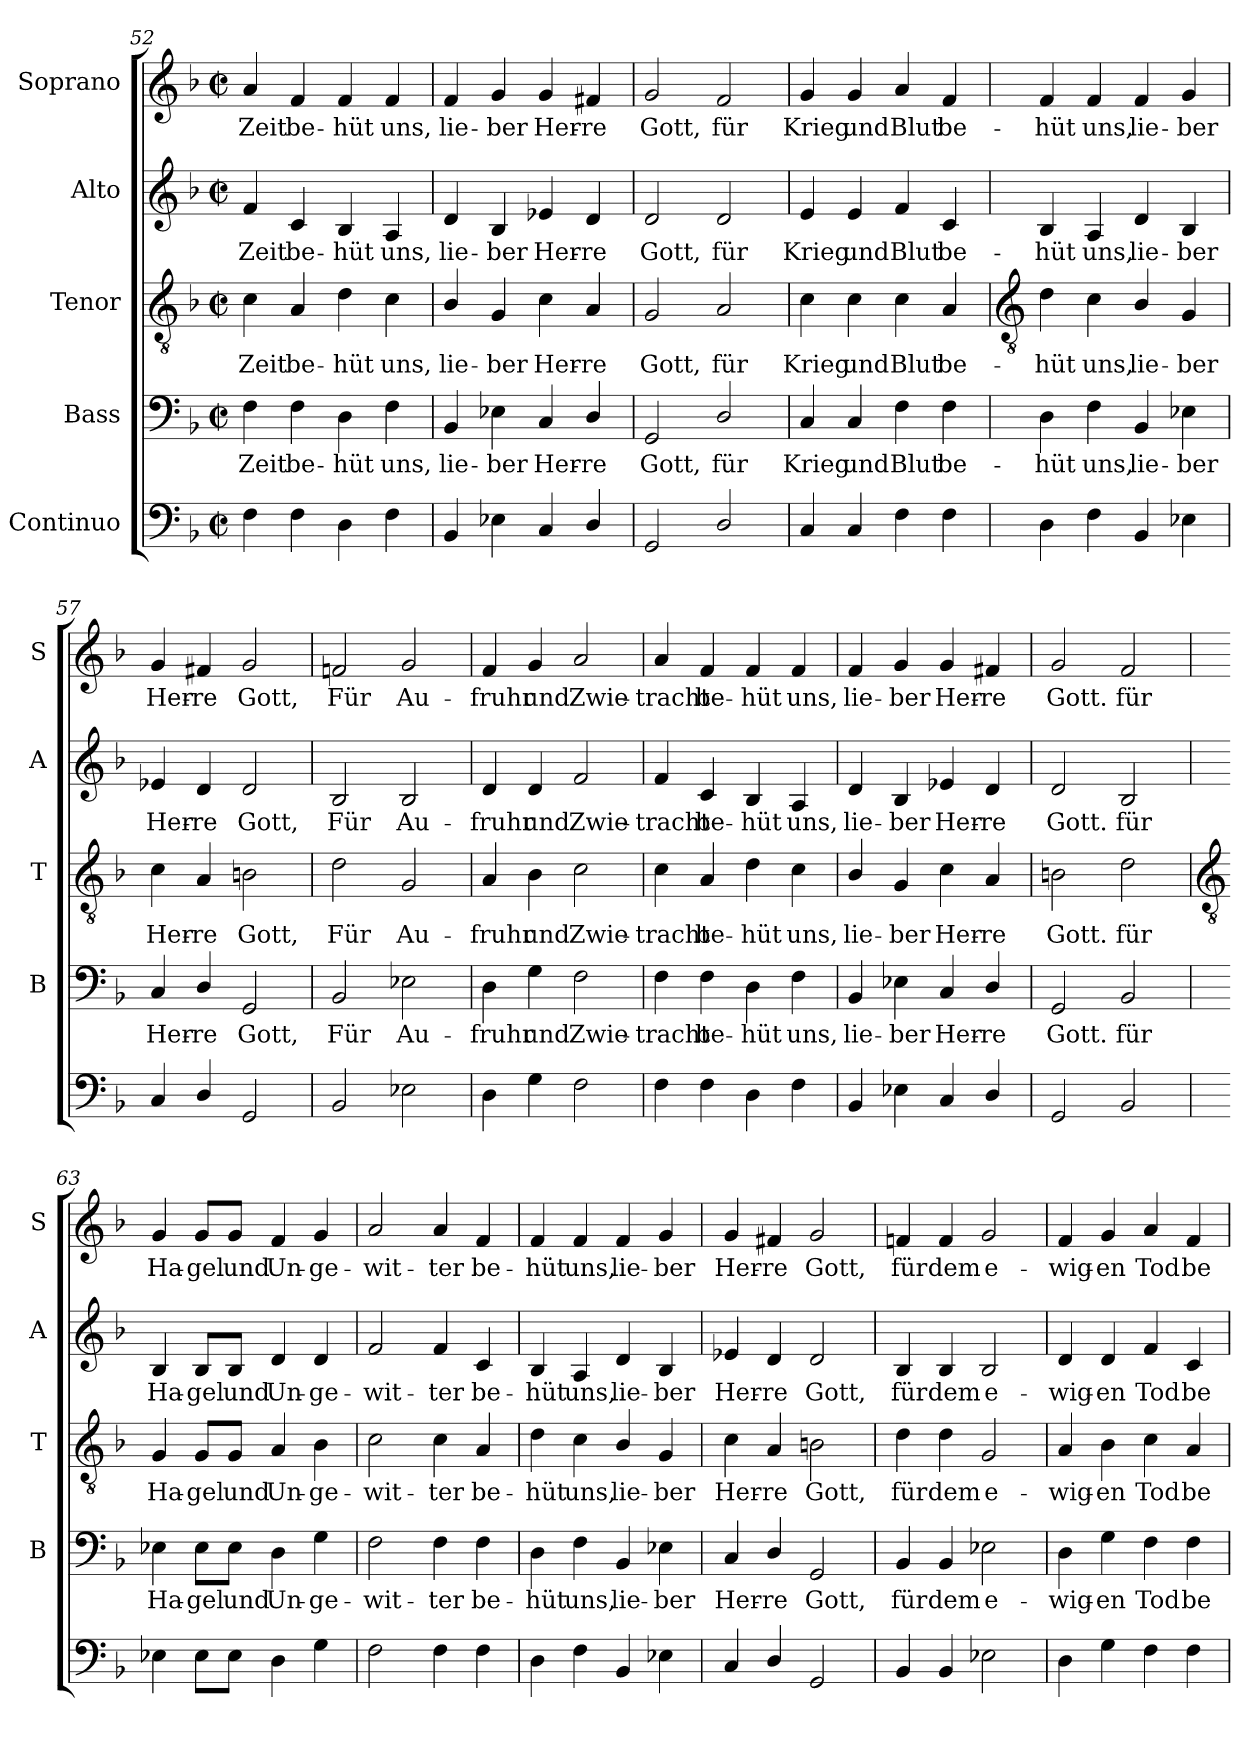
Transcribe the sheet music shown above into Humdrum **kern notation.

**kern	**kern	**text	**kern	**text	**kern	**text	**kern	**text
*part5	*part4	*part4	*part3	*part3	*part2	*part2	*part1	*part1
*staff5	*staff4	*staff4	*staff3	*staff3	*staff2	*staff2	*staff1	*staff1
*I"Continuo	*I"Bass	*	*I"Tenor	*	*I"Alto	*	*I"Soprano	*
*	*I'B	*	*I'T	*	*I'A	*	*I'S	*
*clefF4	*clefF4	*	*clefGv2	*	*clefG2	*	*clefG2	*
*k[b-]	*k[b-]	*	*k[b-]	*	*k[b-]	*	*k[b-]	*
*F:	*F:	*	*F:	*	*F:	*	*F:	*
*M2/2	*M2/2	*	*M2/2	*	*M2/2	*	*M2/2	*
*met(c|)	*met(c|)	*	*met(c|)	*	*met(c|)	*	*met(c|)	*
=52	=52	=52	=52	=52	=52	=52	=52	=52
!	!	!LO:LY:b	!	!LO:LY:b	!	!LO:LY:b	!	!LO:LY:b
4F	4F	Zeit	4c	Zeit	4f	Zeit	4a	Zeit
!	!	!LO:LY:b	!	!LO:LY:b	!	!LO:LY:b	!	!LO:LY:b
4F	4F	be-	4A	be-	4c	be-	4f	be-
!	!	!LO:LY:b	!	!LO:LY:b	!	!LO:LY:b	!	!LO:LY:b
4D	4D	-hüt	4d	-hüt	4B-	-hüt	4f	-hüt
!	!	!LO:LY:b	!	!LO:LY:b	!	!LO:LY:b	!	!LO:LY:b
4F	4F	uns,	4c	uns,	4A	uns,	4f	uns,
=53	=53	=53	=53	=53	=53	=53	=53	=53
!	!	!LO:LY:b	!	!LO:LY:b	!	!LO:LY:b	!	!LO:LY:b
4BB-	4BB-	lie-	4B-/	lie-	4d	lie-	4f	lie-
!	!	!LO:LY:b	!	!LO:LY:b	!	!LO:LY:b	!	!LO:LY:b
4E-X	4E-X	-ber	4G	-ber	4B-	-ber	4g	-ber
!	!	!LO:LY:b	!	!LO:LY:b	!	!LO:LY:b	!	!LO:LY:b
4C	4C	Her-	4c	Her-	4e-X	Her-	4g	Her-
!	!	!LO:LY:b	!	!LO:LY:b	!	!LO:LY:b	!	!LO:LY:b
4D/	4D/	-re	4A	-re	4d	-re	4f#X	-re
=54	=54	=54	=54	=54	=54	=54	=54	=54
!	!	!LO:LY:b	!	!LO:LY:b	!	!LO:LY:b	!	!LO:LY:b
2GG	2GG	Gott,	2G	Gott,	2d	Gott,	2g	Gott,
!	!	!LO:LY:b	!	!LO:LY:b	!	!LO:LY:b	!	!LO:LY:b
2D/	2D/	für	2A	für	2d	für	2f	für
=55	=55	=55	=55	=55	=55	=55	=55	=55
!	!	!LO:LY:b	!	!LO:LY:b	!	!LO:LY:b	!	!LO:LY:b
4C	4C	Krieg	4c	Krieg	4e	Krieg	4g	Krieg
!	!	!LO:LY:b	!	!LO:LY:b	!	!LO:LY:b	!	!LO:LY:b
4C	4C	und	4c	und	4e	und	4g	und
!	!	!LO:LY:b	!	!LO:LY:b	!	!LO:LY:b	!	!LO:LY:b
4F	4F	Blut	4c	Blut	4f	Blut	4a	Blut
!	!	!LO:LY:b	!	!LO:LY:b	!	!LO:LY:b	!	!LO:LY:b
4F	4F	be-	4A	be-	4c	be-	4f	be-
!!LO:LB:g=z
=56	=56	=56	=56	=56	=56	=56	=56	=56
*	*	*	*clefGv2	*	*	*	*	*
!	!	!LO:LY:b	!	!LO:LY:b	!	!LO:LY:b	!	!LO:LY:b
4D	4D	-hüt	4d	-hüt	4B-	-hüt	4f	-hüt
!	!	!LO:LY:b	!	!LO:LY:b	!	!LO:LY:b	!	!LO:LY:b
4F	4F	uns,	4c	uns,	4A	uns,	4f	uns,
!	!	!LO:LY:b	!	!LO:LY:b	!	!LO:LY:b	!	!LO:LY:b
4BB-	4BB-	lie-	4B-/	lie-	4d	lie-	4f	lie-
!	!	!LO:LY:b	!	!LO:LY:b	!	!LO:LY:b	!	!LO:LY:b
4E-X	4E-X	-ber	4G	-ber	4B-	-ber	4g	-ber
=57	=57	=57	=57	=57	=57	=57	=57	=57
!	!	!LO:LY:b	!	!LO:LY:b	!	!LO:LY:b	!	!LO:LY:b
4C	4C	Her-	4c	Her-	4e-X	Her-	4g	Her-
!	!	!LO:LY:b	!	!LO:LY:b	!	!LO:LY:b	!	!LO:LY:b
4D/	4D/	-re	4A	-re	4d	-re	4f#X	-re
!	!	!LO:LY:b	!	!LO:LY:b	!	!LO:LY:b	!	!LO:LY:b
2GG	2GG	Gott,	2Bn	Gott,	2d	Gott,	2g	Gott,
=58	=58	=58	=58	=58	=58	=58	=58	=58
!	!	!LO:LY:b	!	!LO:LY:b	!	!LO:LY:b	!	!LO:LY:b
2BB-	2BB-	Für	2d	Für	2B-	Für	2fn	Für
!	!	!LO:LY:b	!	!LO:LY:b	!	!LO:LY:b	!	!LO:LY:b
2E-X	2E-X	Au-	2G	Au-	2B-	Au-	2g	Au-
=59	=59	=59	=59	=59	=59	=59	=59	=59
!	!	!LO:LY:b	!	!LO:LY:b	!	!LO:LY:b	!	!LO:LY:b
4D	4D	-fruhr	4A	-fruhr	4d	-fruhr	4f	-fruhr
!	!	!LO:LY:b	!	!LO:LY:b	!	!LO:LY:b	!	!LO:LY:b
4G	4G	und	4B-	und	4d	und	4g	und
!	!	!LO:LY:b	!	!LO:LY:b	!	!LO:LY:b	!	!LO:LY:b
2F	2F	Zwie-	2c	Zwie-	2f	Zwie-	2a	Zwie-
=60	=60	=60	=60	=60	=60	=60	=60	=60
!	!	!LO:LY:b	!	!LO:LY:b	!	!LO:LY:b	!	!LO:LY:b
4F	4F	-tracht	4c	-tracht	4f	-tracht	4a	-tracht
!	!	!LO:LY:b	!	!LO:LY:b	!	!LO:LY:b	!	!LO:LY:b
4F	4F	be-	4A	be-	4c	be-	4f	be-
!	!	!LO:LY:b	!	!LO:LY:b	!	!LO:LY:b	!	!LO:LY:b
4D	4D	-hüt	4d	-hüt	4B-	-hüt	4f	-hüt
!	!	!LO:LY:b	!	!LO:LY:b	!	!LO:LY:b	!	!LO:LY:b
4F	4F	uns,	4c	uns,	4A	uns,	4f	uns,
=61	=61	=61	=61	=61	=61	=61	=61	=61
!	!	!LO:LY:b	!	!LO:LY:b	!	!LO:LY:b	!	!LO:LY:b
4BB-	4BB-	lie-	4B-/	lie-	4d	lie-	4f	lie-
!	!	!LO:LY:b	!	!LO:LY:b	!	!LO:LY:b	!	!LO:LY:b
4E-X	4E-X	-ber	4G	-ber	4B-	-ber	4g	-ber
!	!	!LO:LY:b	!	!LO:LY:b	!	!LO:LY:b	!	!LO:LY:b
4C	4C	Her-	4c	Her-	4e-X	Her-	4g	Her-
!	!	!LO:LY:b	!	!LO:LY:b	!	!LO:LY:b	!	!LO:LY:b
4D/	4D/	-re	4A	-re	4d	-re	4f#X	-re
=62	=62	=62	=62	=62	=62	=62	=62	=62
!	!	!LO:LY:b	!	!LO:LY:b	!	!LO:LY:b	!	!LO:LY:b
2GG	2GG	Gott.	2Bn	Gott.	2d	Gott.	2g	Gott.
!	!	!LO:LY:b	!	!LO:LY:b	!	!LO:LY:b	!	!LO:LY:b
2BB-	2BB-	für	2d	für	2B-	für	2f	für
!!LO:LB:g=z
=63	=63	=63	=63	=63	=63	=63	=63	=63
*	*	*	*clefGv2	*	*	*	*	*
!	!	!LO:LY:b	!	!LO:LY:b	!	!LO:LY:b	!	!LO:LY:b
4E-X	4E-X	Ha-	4G	Ha-	4B-	Ha-	4g	Ha-
!	!	!LO:LY:b	!	!LO:LY:b	!	!LO:LY:b	!	!LO:LY:b
8E-L	8E-\L	-gel	8G/L	-gel	8B-/L	-gel	8g/L	-gel
!	!	!LO:LY:b	!	!LO:LY:b	!	!LO:LY:b	!	!LO:LY:b
8E-J	8E-\J	und	8G/J	und	8B-/J	und	8g/J	und
!	!	!LO:LY:b	!	!LO:LY:b	!	!LO:LY:b	!	!LO:LY:b
4D	4D	Un-	4A	Un-	4d	Un-	4f	Un-
!	!	!LO:LY:b	!	!LO:LY:b	!	!LO:LY:b	!	!LO:LY:b
4G	4G	-ge-	4B-	-ge-	4d	-ge-	4g	-ge-
=64	=64	=64	=64	=64	=64	=64	=64	=64
!	!	!LO:LY:b	!	!LO:LY:b	!	!LO:LY:b	!	!LO:LY:b
2F	2F	-wit-	2c	-wit-	2f	-wit-	2a	-wit-
!	!	!LO:LY:b	!	!LO:LY:b	!	!LO:LY:b	!	!LO:LY:b
4F	4F	-ter	4c	-ter	4f	-ter	4a	-ter
!	!	!LO:LY:b	!	!LO:LY:b	!	!LO:LY:b	!	!LO:LY:b
4F	4F	be-	4A	be-	4c	be-	4f	be-
=65	=65	=65	=65	=65	=65	=65	=65	=65
!	!	!LO:LY:b	!	!LO:LY:b	!	!LO:LY:b	!	!LO:LY:b
4D	4D	-hüt	4d	-hüt	4B-	-hüt	4f	-hüt
!	!	!LO:LY:b	!	!LO:LY:b	!	!LO:LY:b	!	!LO:LY:b
4F	4F	uns,	4c	uns,	4A	uns,	4f	uns,
!	!	!LO:LY:b	!	!LO:LY:b	!	!LO:LY:b	!	!LO:LY:b
4BB-	4BB-	lie-	4B-/	lie-	4d	lie-	4f	lie-
!	!	!LO:LY:b	!	!LO:LY:b	!	!LO:LY:b	!	!LO:LY:b
4E-X	4E-X	-ber	4G	-ber	4B-	-ber	4g	-ber
=66	=66	=66	=66	=66	=66	=66	=66	=66
!	!	!LO:LY:b	!	!LO:LY:b	!	!LO:LY:b	!	!LO:LY:b
4C	4C	Her-	4c	Her-	4e-X	Her-	4g	Her-
!	!	!LO:LY:b	!	!LO:LY:b	!	!LO:LY:b	!	!LO:LY:b
4D/	4D/	-re	4A	-re	4d	-re	4f#X	-re
!	!	!LO:LY:b	!	!LO:LY:b	!	!LO:LY:b	!	!LO:LY:b
2GG	2GG	Gott,	2Bn	Gott,	2d	Gott,	2g	Gott,
=67	=67	=67	=67	=67	=67	=67	=67	=67
!	!	!LO:LY:b	!	!LO:LY:b	!	!LO:LY:b	!	!LO:LY:b
4BB-	4BB-	für	4d	für	4B-	für	4fn	für
!	!	!LO:LY:b	!	!LO:LY:b	!	!LO:LY:b	!	!LO:LY:b
4BB-	4BB-	dem	4d	dem	4B-	dem	4f	dem
!	!	!LO:LY:b	!	!LO:LY:b	!	!LO:LY:b	!	!LO:LY:b
2E-X	2E-X	e-	2G	e-	2B-	e-	2g	e-
=68	=68	=68	=68	=68	=68	=68	=68	=68
!	!	!LO:LY:b	!	!LO:LY:b	!	!LO:LY:b	!	!LO:LY:b
4D	4D	-wig-	4A	-wig-	4d	-wig-	4f	-wig-
!	!	!LO:LY:b	!	!LO:LY:b	!	!LO:LY:b	!	!LO:LY:b
4G	4G	-en	4B-	-en	4d	-en	4g	-en
!	!	!LO:LY:b	!	!LO:LY:b	!	!LO:LY:b	!	!LO:LY:b
4F	4F	Tod	4c	Tod	4f	Tod	4a	Tod
!	!	!LO:LY:b	!	!LO:LY:b	!	!LO:LY:b	!	!LO:LY:b
4F	4F	be-	4A	be-	4c	be-	4f	be-
=	=	=	=	=	=	=	=	=
*-	*-	*-	*-	*-	*-	*-	*-	*-
